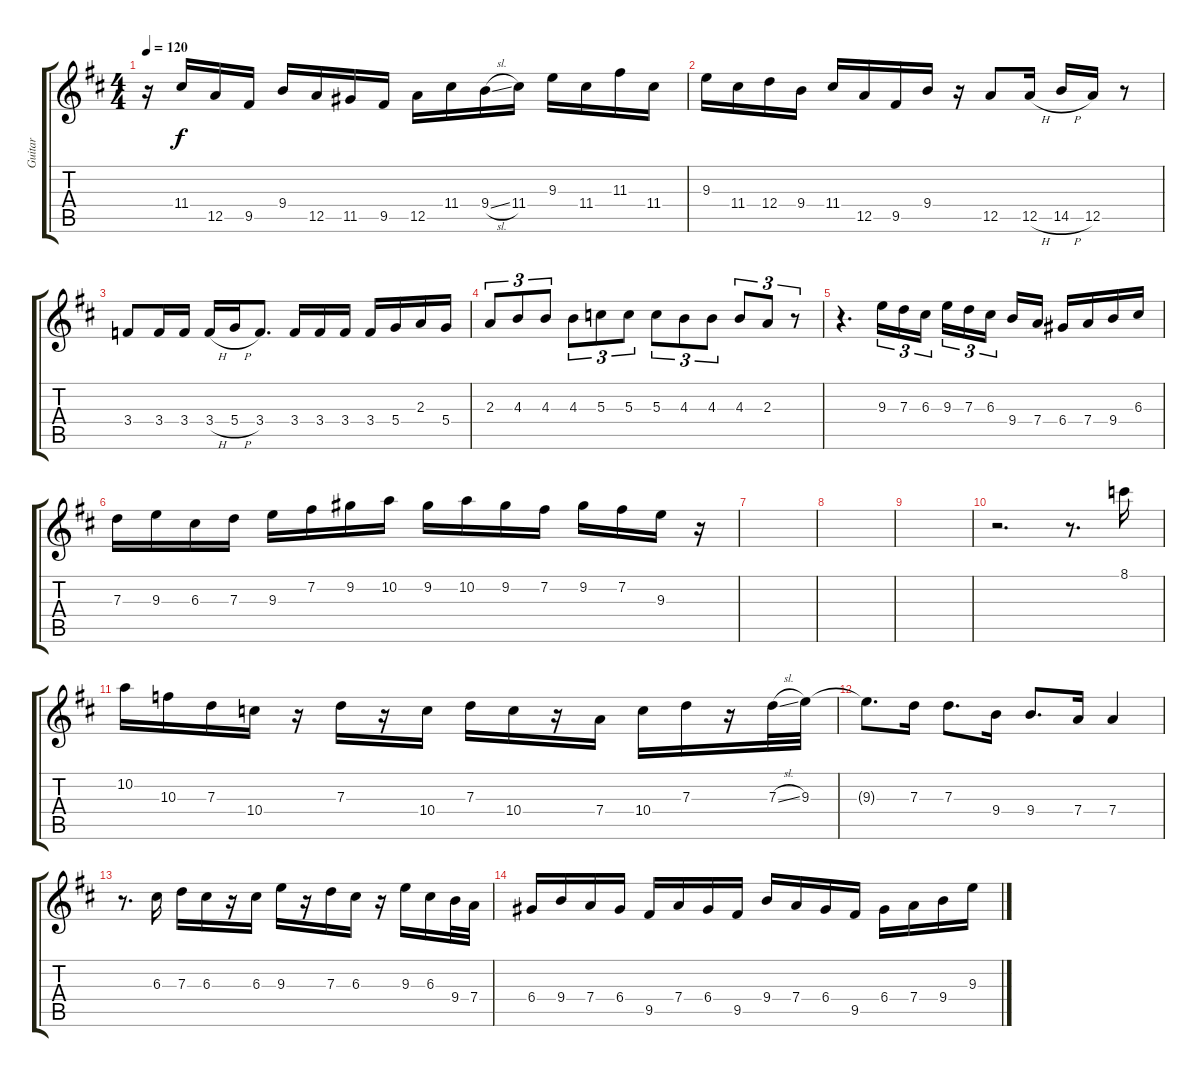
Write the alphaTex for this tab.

\track ("Guitar" "Guitar") {instrument overdrivenguitar}
\staff {score tabs}
\tuning (E4 B3 G3 D3 A2 E2) {hide}
\ts (4 4)
\tempo 120
\clef g2
\ks d
r.16{dy f} 11.4.16 12.5.16 9.5.16 9.4.16 12.5.16 11.5.16 9.5.16 12.5.16 11.4.16 9.4{sl}.16 11.4.16 9.3.16 11.4.16 11.3.16 11.4.16 |
9.3.16 11.4.16 12.4.16 9.4.16 11.4.16 12.5.16 9.5.16 9.4.16 r.16 12.5.8 12.5{h}.16 14.5{h}.16 12.5.16 r.8 |
3.4.8 3.4.16 3.4.16 3.4{h}.16 5.4{h}.16 3.4.8{d} 3.4.16 3.4.16 3.4.16 3.4.16 5.4.16 2.3.16 5.4.16 |
2.3.8{tu (3 2)} 4.3.8{tu (3 2)} 4.3.8{tu (3 2)} 4.3.8{tu (3 2)} 5.3.8{tu (3 2)} 5.3.8{tu (3 2)} 5.3.8{tu (3 2)} 4.3.8{tu (3 2)} 4.3.8{tu (3 2)} 4.3.8{tu (3 2)} 2.3.8{tu (3 2)} r.8{tu (3 2)} |
r.4{d} 9.3.16{tu (3 2)} 7.3.16{tu (3 2)} 6.3.16{tu (3 2)} 9.3.16{tu (3 2)} 7.3.16{tu (3 2)} 6.3.16{tu (3 2) beam splitsecondary} 9.4.16 7.4.16 6.4.16 7.4.16 9.4.16 6.3.16 |
7.3.16 9.3.16 6.3.16 7.3.16 9.3.16 7.2.16 9.2.16 10.2.16 9.2.16 10.2.16 9.2.16 7.2.16 9.2.16 7.2.16 9.3.16 r.16 |
|
|
|
r.2{d} r.8{d} 8.1.16 |
10.2.16 10.3.16 7.3.16 10.4.16 r.16 7.3.16 r.16 10.4.16 7.3.16 10.4.16 r.16 7.4.16 10.4.16 7.3.16 r.16 7.3{sl}.32 9.3.32 |
9.3{t}.8{d} 7.3.16 7.3.8{d} 9.4.16 9.4.8{d} 7.4.16 7.4.4 |
r.8{d} 6.3.16 7.3.16 6.3.16 r.16 6.3.16 9.3.16 r.16 7.3.16 6.3.16 r.16 9.3.16 6.3.16 9.4.32 7.4.32 |
6.4.16 9.4.16 7.4.16 6.4.16 9.5.16 7.4.16 6.4.16 9.5.16 9.4.16 7.4.16 6.4.16 9.5.16 6.4.16 7.4.16 9.4.16 9.3.16
